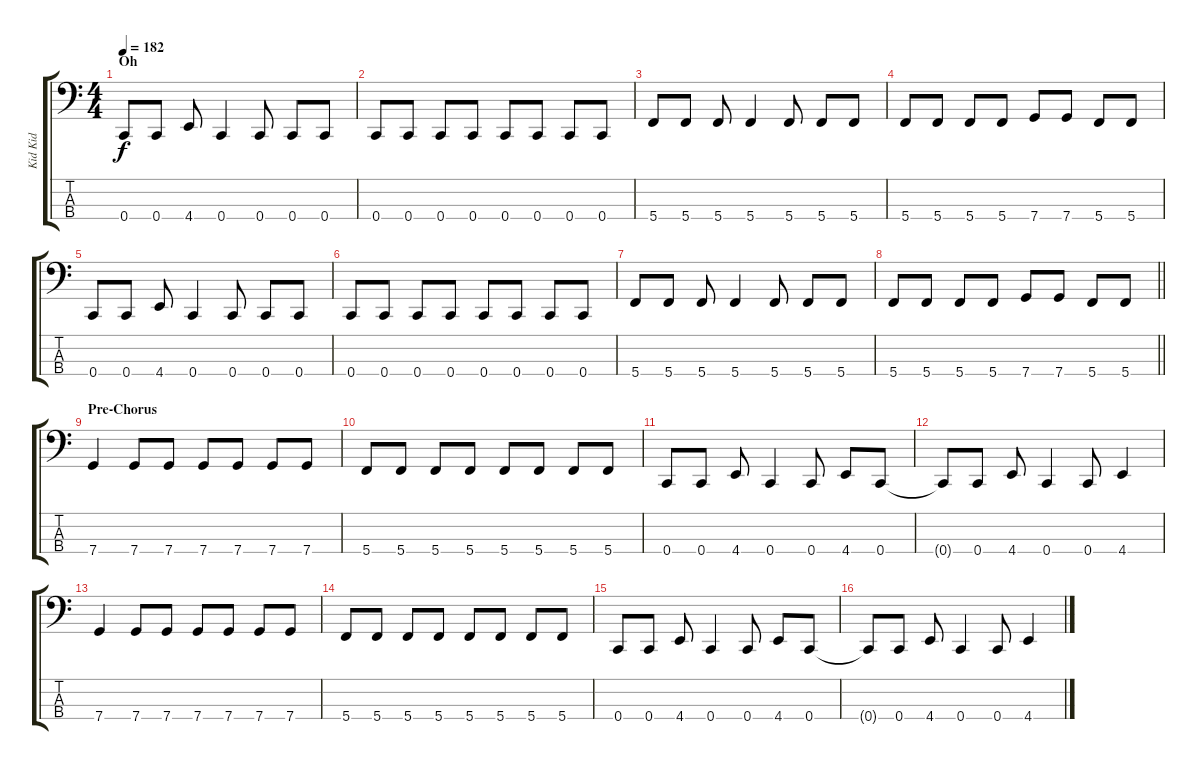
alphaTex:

\track ("Kid Kid" "Kid Kid") {instrument electricbasspick}
\staff {score tabs}
\tuning (F2 C2 G1 C1) {hide}
\ts (4 4)
\section ("" "Oh")
\tempo 182
\clef f4
\ks c
0.4.8{dy f} 0.4.8 4.4.8 0.4.4 0.4.8 0.4.8 0.4.8 |
0.4.8 0.4.8 0.4.8 0.4.8 0.4.8 0.4.8 0.4.8 0.4.8 |
5.4.8 5.4.8 5.4.8 5.4.4 5.4.8 5.4.8 5.4.8 |
5.4.8 5.4.8 5.4.8 5.4.8 7.4.8 7.4.8 5.4.8 5.4.8 |
0.4.8 0.4.8 4.4.8 0.4.4 0.4.8 0.4.8 0.4.8 |
0.4.8 0.4.8 0.4.8 0.4.8 0.4.8 0.4.8 0.4.8 0.4.8 |
5.4.8 5.4.8 5.4.8 5.4.4 5.4.8 5.4.8 5.4.8 |
\barLineRight lightlight
5.4.8 5.4.8 5.4.8 5.4.8 7.4.8 7.4.8 5.4.8 5.4.8 |
\section ("" "Pre-Chorus")
7.4.4 7.4.8 7.4.8 7.4.8 7.4.8 7.4.8 7.4.8 |
5.4.8 5.4.8 5.4.8 5.4.8 5.4.8 5.4.8 5.4.8 5.4.8 |
0.4.8 0.4.8 4.4.8 0.4.4 0.4.8 4.4.8 0.4.8 |
0.4{t}.8 0.4.8 4.4.8 0.4.4 0.4.8 4.4.4 |
7.4.4 7.4.8 7.4.8 7.4.8 7.4.8 7.4.8 7.4.8 |
5.4.8 5.4.8 5.4.8 5.4.8 5.4.8 5.4.8 5.4.8 5.4.8 |
0.4.8 0.4.8 4.4.8 0.4.4 0.4.8 4.4.8 0.4.8 |
0.4{t}.8 0.4.8 4.4.8 0.4.4 0.4.8 4.4.4
